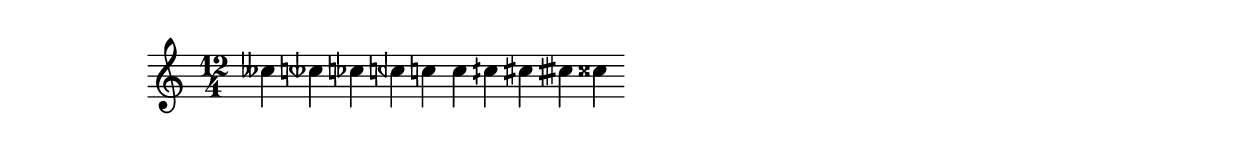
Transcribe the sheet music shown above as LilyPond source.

\header {

    texidoc = "Quarter tone notation is supported, including
    threequarters flat."
    }
\version "2.1.28"

\score {
    \notes \relative c'' {
	\time 12/4 
	ceses4
	ceseh
	ces
	ceh
	c
	c
	cih
	cis 
	cisih
	cisis
    }
    \paper { raggedright = ##t }
}
